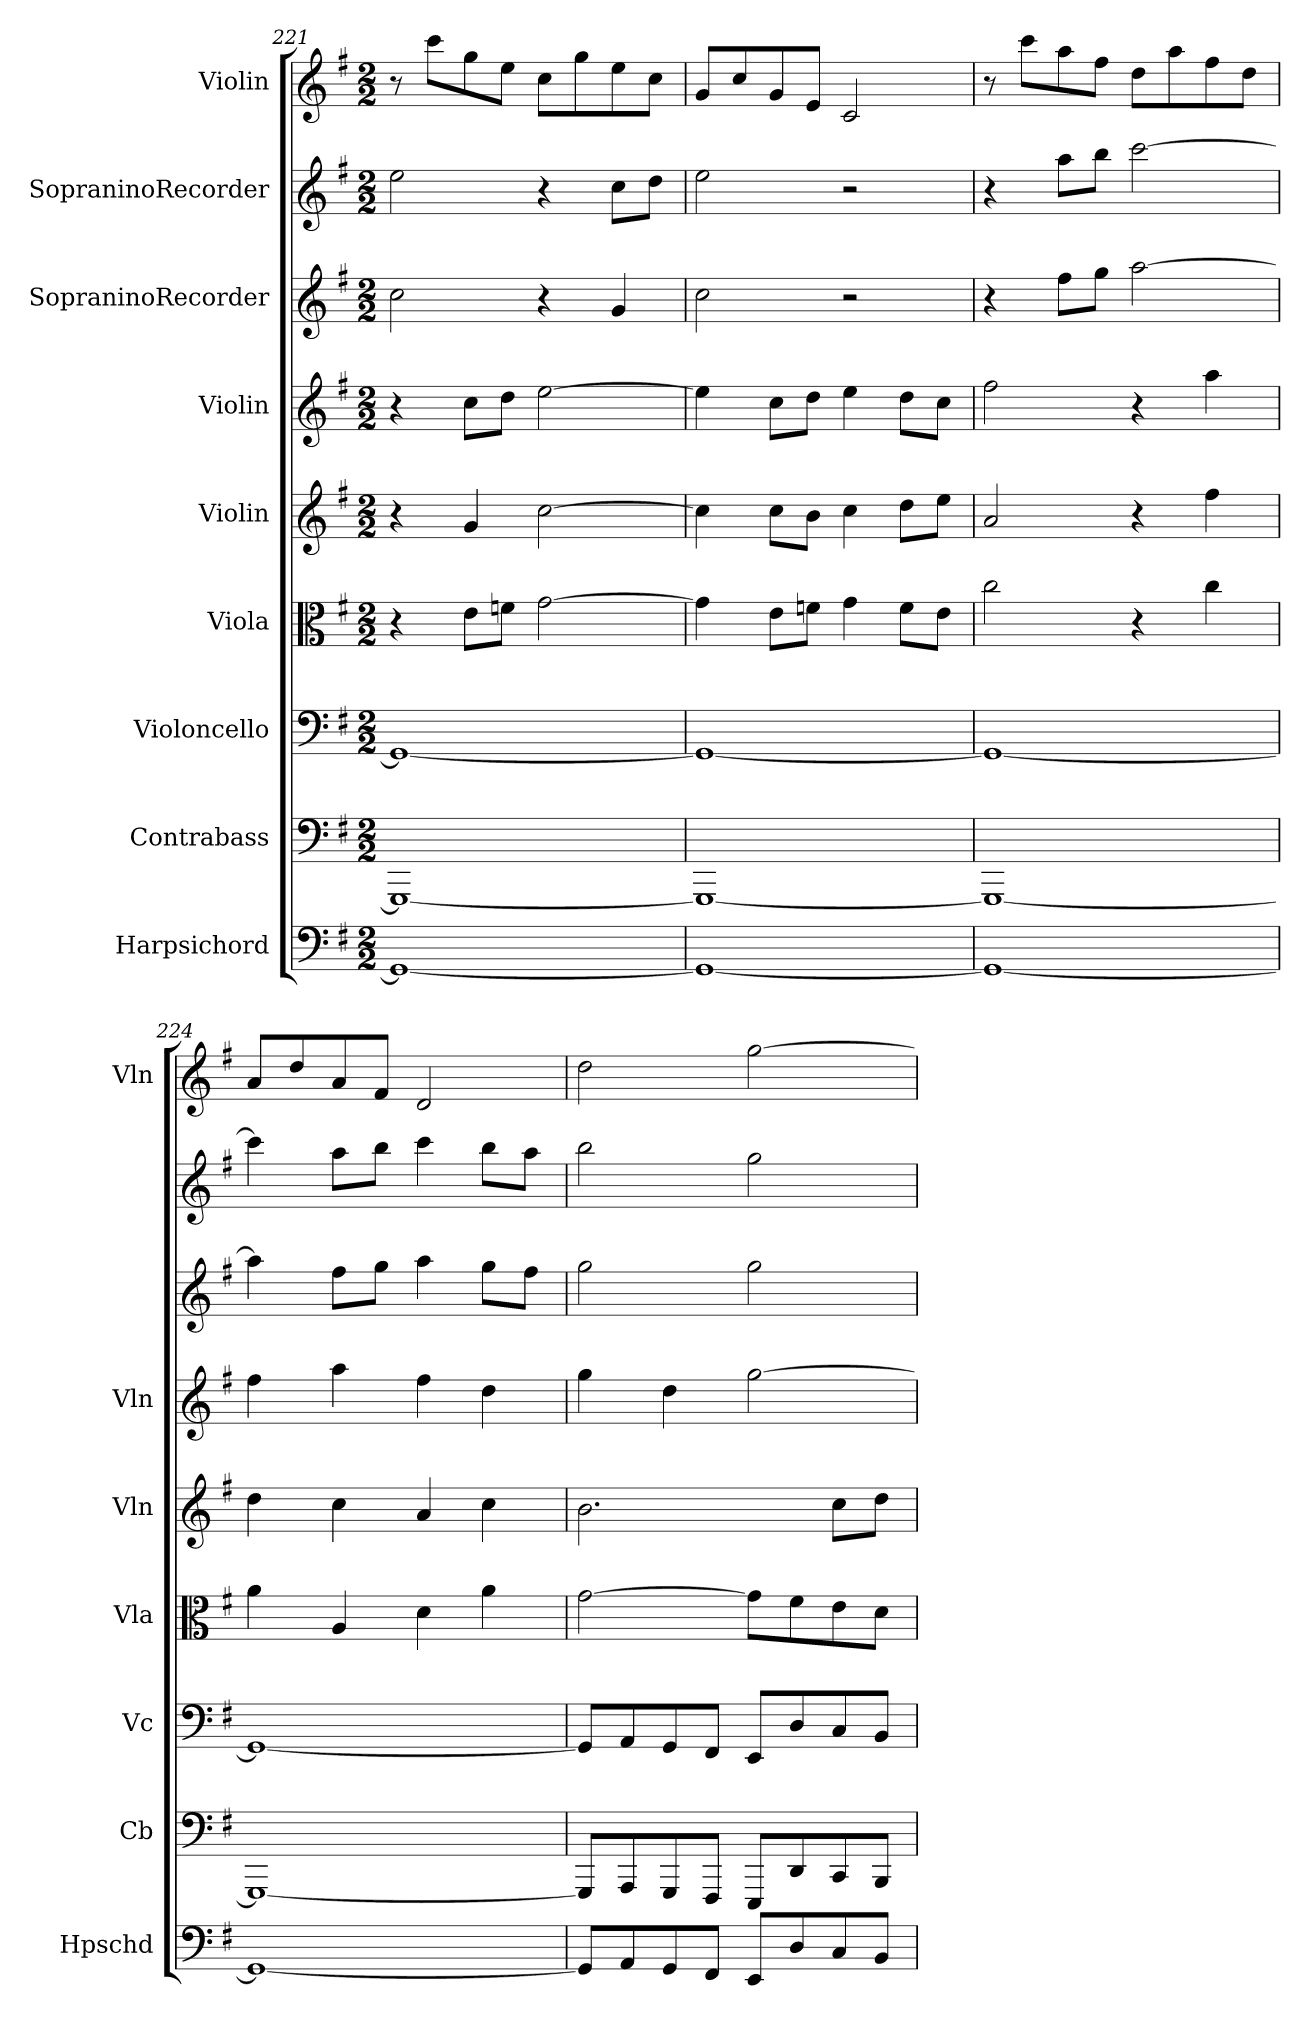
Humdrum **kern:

**kern	**kern	**kern	**kern	**kern	**kern	**kern	**kern	**kern
*part9	*part8	*part7	*part6	*part5	*part4	*part3	*part2	*part1
*staff9	*staff8	*staff7	*staff6	*staff5	*staff4	*staff3	*staff2	*staff1
*I"Harpsichord	*I"Contrabass	*I"Violoncello	*I"Viola	*I"Violin	*I"Violin	*I"SopraninoRecorder	*I"SopraninoRecorder	*I"Violin
*I'Hpschd	*I'Cb	*I'Vc	*I'Vla	*I'Vln	*I'Vln	*	*	*I'Vln
*clefF4	*clefF4	*clefF4	*clefC3	*clefG2	*clefG2	*clefG2	*clefG2	*clefG2
*k[f#]	*k[f#]	*k[f#]	*k[f#]	*k[f#]	*k[f#]	*k[f#]	*k[f#]	*k[f#]
*G:	*G:	*G:	*G:	*G:	*G:	*G:	*G:	*G:
*M2/2	*M2/2	*M2/2	*M2/2	*M2/2	*M2/2	*M2/2	*M2/2	*M2/2
=221	=221	=221	=221	=221	=221	=221	=221	=221
1GG/_	1GGG/_	1GG/_	4r	4r	4r	2cc\	2ee\	8r
.	.	.	.	.	.	.	.	8ccc\L
.	.	.	8e\L	4g/	8cc\L	.	.	8gg\
.	.	.	8fn\J	.	8dd\J	.	.	8ee\J
.	.	.	[2g\	[2cc\	[2ee\	4r	4r	8cc\L
.	.	.	.	.	.	.	.	8gg\
.	.	.	.	.	.	4g/	8cc\L	8ee\
.	.	.	.	.	.	.	8dd\J	8cc\J
=222	=222	=222	=222	=222	=222	=222	=222	=222
1GG/_	1GGG/_	1GG/_	4g\]	4cc\]	4ee\]	2cc\	2ee\	8g/L
.	.	.	.	.	.	.	.	8cc/
.	.	.	8e\L	8cc\L	8cc\L	.	.	8g/
.	.	.	8fn\J	8b\J	8dd\J	.	.	8e/J
.	.	.	4g\	4cc\	4ee\	2r	2r	2c/
.	.	.	8f\L	8dd\L	8dd\L	.	.	.
.	.	.	8e\J	8ee\J	8cc\J	.	.	.
=223	=223	=223	=223	=223	=223	=223	=223	=223
1GG/_	1GGG/_	1GG/_	2cc\	2a/	2ff#\	4r	4r	8r
.	.	.	.	.	.	.	.	8ccc\L
.	.	.	.	.	.	8ff#\L	8aa\L	8aa\
.	.	.	.	.	.	8gg\J	8bb\J	8ff#\J
.	.	.	4r	4r	4r	[2aa\	[2ccc\	8dd\L
.	.	.	.	.	.	.	.	8aa\
.	.	.	4cc\	4ff#\	4aa\	.	.	8ff#\
.	.	.	.	.	.	.	.	8dd\J
=224	=224	=224	=224	=224	=224	=224	=224	=224
1GG/_	1GGG/_	1GG/_	4a\	4dd\	4ff#\	4aa\]	4ccc\]	8a/L
.	.	.	.	.	.	.	.	8dd/
.	.	.	4A/	4cc\	4aa\	8ff#\L	8aa\L	8a/
.	.	.	.	.	.	8gg\J	8bb\J	8f#/J
.	.	.	4d\	4a/	4ff#\	4aa\	4ccc\	2d/
.	.	.	4a\	4cc\	4dd\	8gg\L	8bb\L	.
.	.	.	.	.	.	8ff#\J	8aa\J	.
=225	=225	=225	=225	=225	=225	=225	=225	=225
8GG/L]	8GGG/L]	8GG/L]	[2g\	2.b\	4gg\	2gg\	2bb\	2dd\
8AA/	8AAA/	8AA/	.	.	.	.	.	.
8GG/	8GGG/	8GG/	.	.	4dd\	.	.	.
8FF#/J	8FFF#/J	8FF#/J	.	.	.	.	.	.
8EE/L	8EEE/L	8EE/L	8g\L]	.	[2gg\	2gg\	2gg\	[2gg\
8D/	8DD/	8D/	8f#\	.	.	.	.	.
8C/	8CC/	8C/	8e\	8cc\L	.	.	.	.
8BB/J	8BBB/J	8BB/J	8d\J	8dd\J	.	.	.	.
=	=	=	=	=	=	=	=	=
*-	*-	*-	*-	*-	*-	*-	*-	*-
